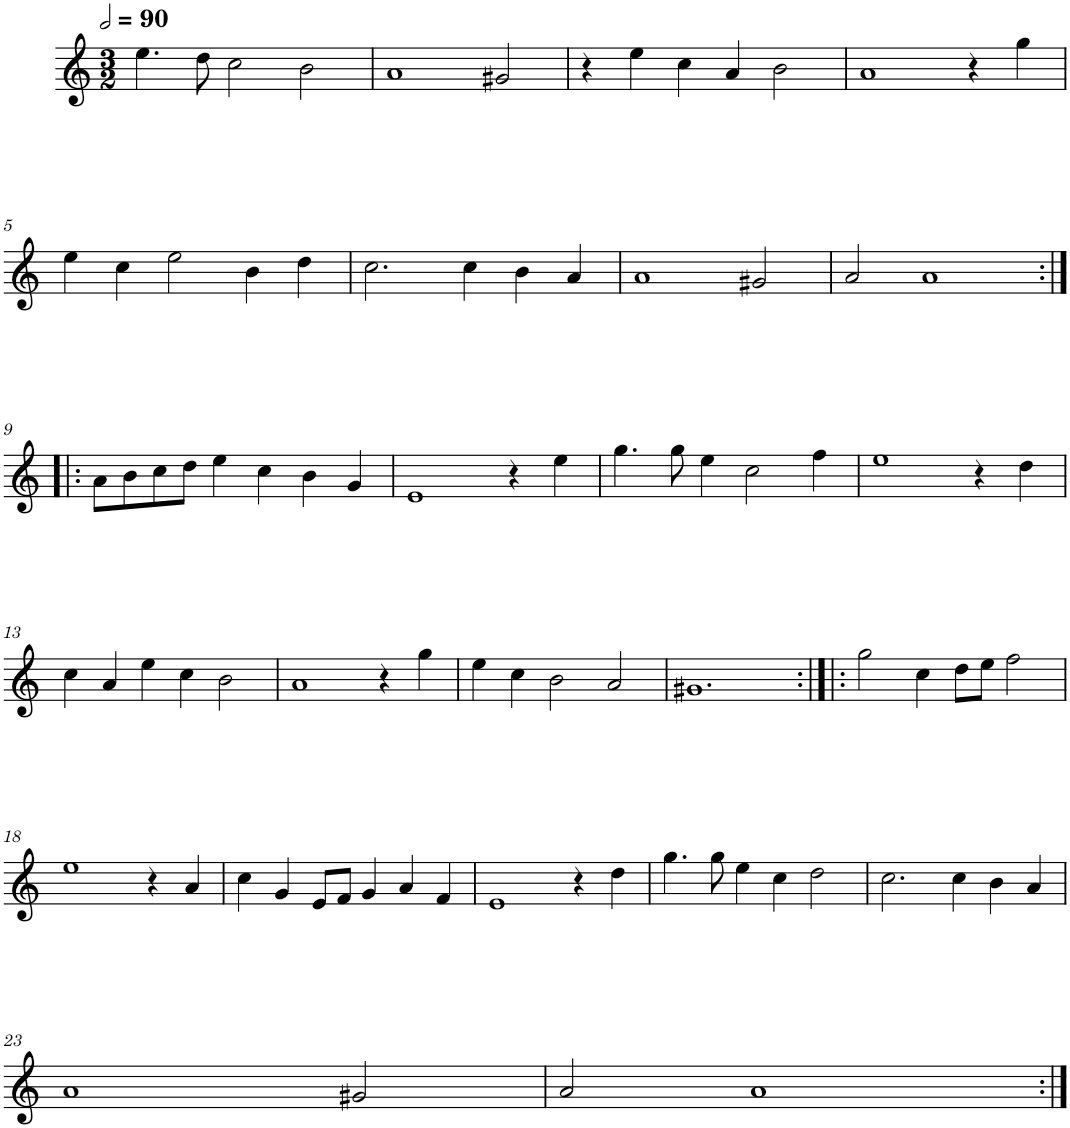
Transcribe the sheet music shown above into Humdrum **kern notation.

**kern
*part1
*staff1
*I"Cinq parties
*clefG2
*k[]
*M3/2
*MM180
=1
4.ee\
8dd\
2cc\
2b\
=2
1a
2g#X/
=3
4r
4ee\
4cc\
4a/
2b\
=4
1a
4r
4gg\
!!LO:LB:g=z
=5
4ee\
4cc\
2ee\
4b\
4dd\
=6
2.cc\
4cc\
4b\
4a/
=7
1a
2g#X/
=8
2a/
1a
!!LO:LB:g=z
=9:|!|:
8a\L
8b\
8cc\
8dd\J
4ee\
4cc\
4b\
4g/
=10
1e
4r
4ee\
=11
4.gg\
8gg\
4ee\
2cc\
4ff\
=12
1ee
4r
4dd\
!!LO:LB:g=z
=13
4cc\
4a/
4ee\
4cc\
2b\
=14
1a
4r
4gg\
=15
4ee\
4cc\
2b\
2a/
=16
1.g#X
=17:|!|:
2gg\
4cc\
8dd\L
8ee\J
2ff\
!!LO:LB:g=z
=18
1ee
4r
4a/
=19
4cc\
4g/
8e/L
8f/J
4g/
4a/
4f/
=20
1e
4r
4dd\
=21
4.gg\
8gg\
4ee\
4cc\
2dd\
=22
2.cc\
4cc\
4b\
4a/
!!LO:LB:g=z
=23
1a
2g#X/
=24
2a/
1a
=:|!
*-
